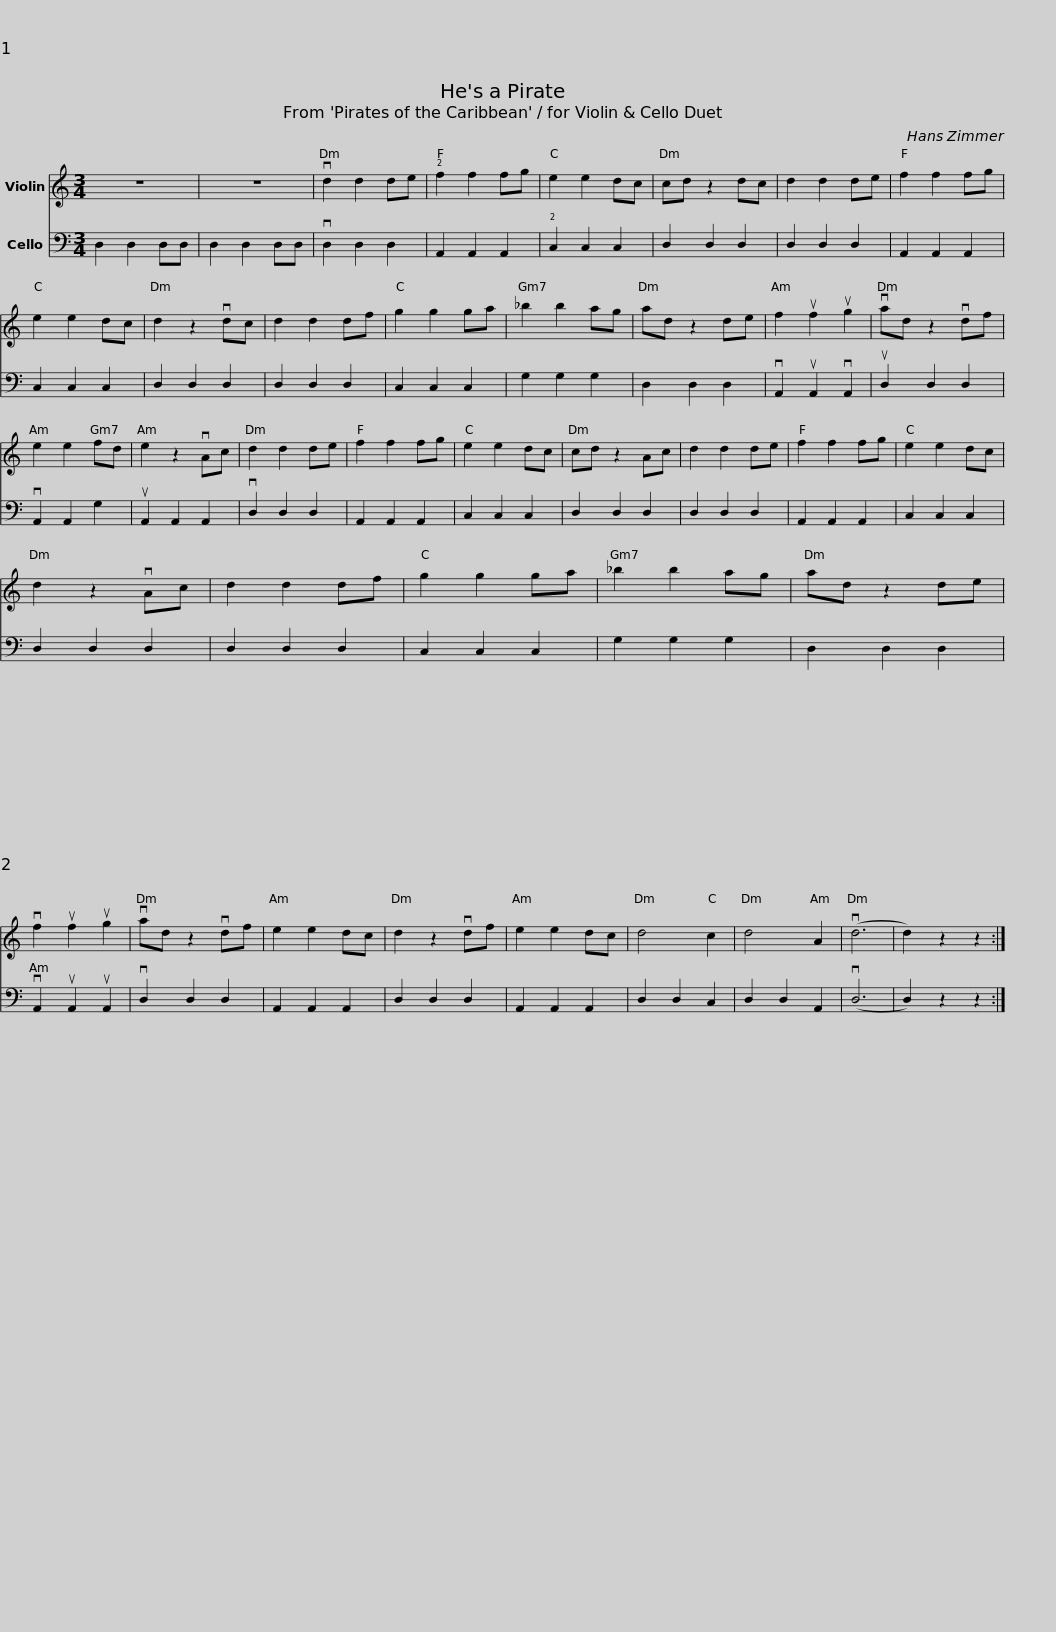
X:1
%%score 1 2
L:1/8
M:3/4
I:linebreak $
K:C
V:1 treble
V:2 bass
V:1
 z6 | z6 | vd2 d2 de | !2!f2 f2 fg | e2 e2 dc | %5
 cd z2 dc | d2 d2 de | f2 f2 fg | e2 e2 dc |$ d2 z2 vdc | %10
 d2 d2 df | g2 g2 ga | _b2 b2 ag | ad z2 de | f2 uf2 ug2 | %15
 vad z2 vdf | e2 e2 fd | e2 z2 vAc |$ d2 d2 de | f2 f2 fg | %20
 e2 e2 dc | cd z2 Ac | d2 d2 de | f2 f2 fg | e2 e2 dc | %25
 d2 z2 vAc | d2 d2 df | g2 g2 ga |$ _b2 b2 ag | ad z2 de | %30
 vf2 uf2 ug2 | vad z2 vdf | e2 e2 dc | d2 z2 vdf | e2 e2 dc | %35
 d4 c2 | d4 A2 | (vd6 |$ d2) z2 z2 :| %39
V:2
 D,2 D,2 D,D, | D,2 D,2 D,D, | vD,2 D,2 D,2 | A,,2 A,,2 A,,2 | !2!C,2 C,2 C,2 | %5
 D,2 D,2 D,2 | D,2 D,2 D,2 | A,,2 A,,2 A,,2 | C,2 C,2 C,2 |$ D,2 D,2 D,2 | %10
 D,2 D,2 D,2 | C,2 C,2 C,2 | G,2 G,2 G,2 | D,2 D,2 D,2 | vA,,2 uA,,2 vA,,2 | %15
 uD,2 D,2 D,2 | vA,,2 A,,2 G,2 | uA,,2 A,,2 A,,2 |$ vD,2 D,2 D,2 | A,,2 A,,2 A,,2 | %20
 C,2 C,2 C,2 | D,2 D,2 D,2 | D,2 D,2 D,2 | A,,2 A,,2 A,,2 | C,2 C,2 C,2 | %25
 D,2 D,2 D,2 | D,2 D,2 D,2 | C,2 C,2 C,2 |$ G,2 G,2 G,2 | D,2 D,2 D,2 | %30
 vA,,2 uA,,2 uA,,2 | vD,2 D,2 D,2 | A,,2 A,,2 A,,2 | D,2 D,2 D,2 | A,,2 A,,2 A,,2 | %35
 D,2 D,2 C,2 | D,2 D,2 A,,2 | (vD,6 |$ D,2) z2 z2 :| %39
